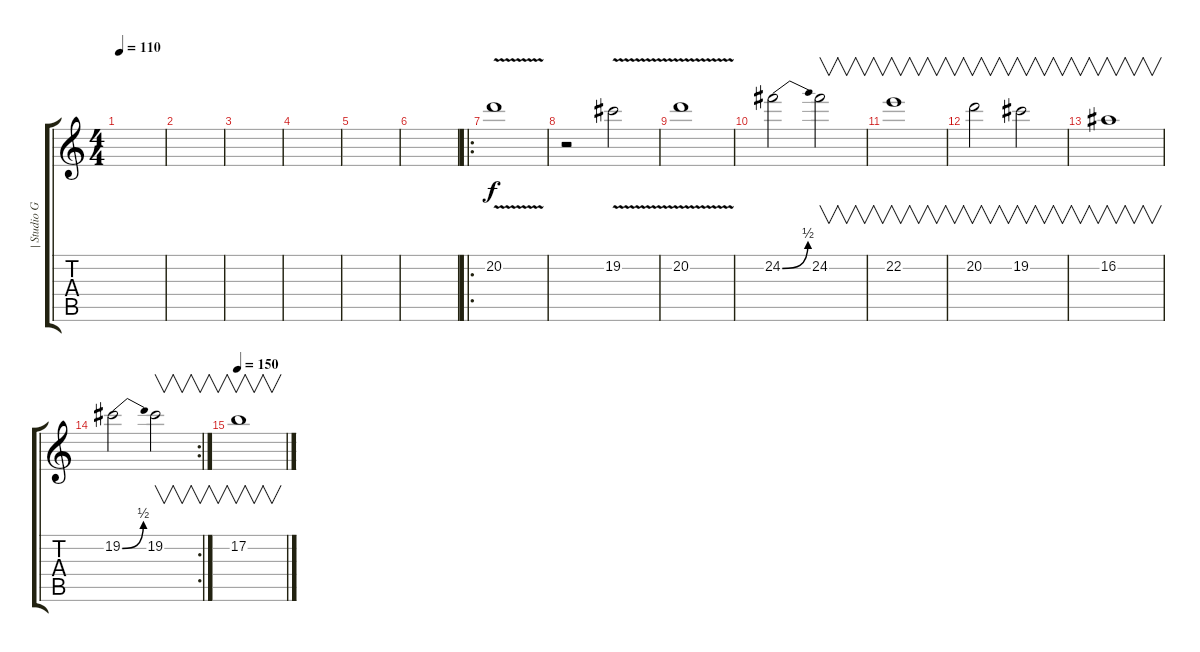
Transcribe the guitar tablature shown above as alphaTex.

\track ("| Studio Guitar |" "| Studio G") {instrument overdrivenguitar}
\staff {score tabs}
\tuning (B3 Gb3 D3 A2 E2 B1) {hide}
\ts (4 4)
\tempo 110
\clef g2
\ks c
|
|
|
|
|
|
\ro
20.2{v}.1 |
r.2 19.2{v}.2 |
20.2{v}.1 |
24.2{be (bend 0 0 60 2)}.2 24.2.2{v} |
22.2.1{v} |
20.2.2{v} 19.2.2{v} |
16.2.1{v} |
\rc 2
19.2{be (bend 0 0 60 2)}.2 19.2.2{v} |
\tempo 150
17.2.1{v}
